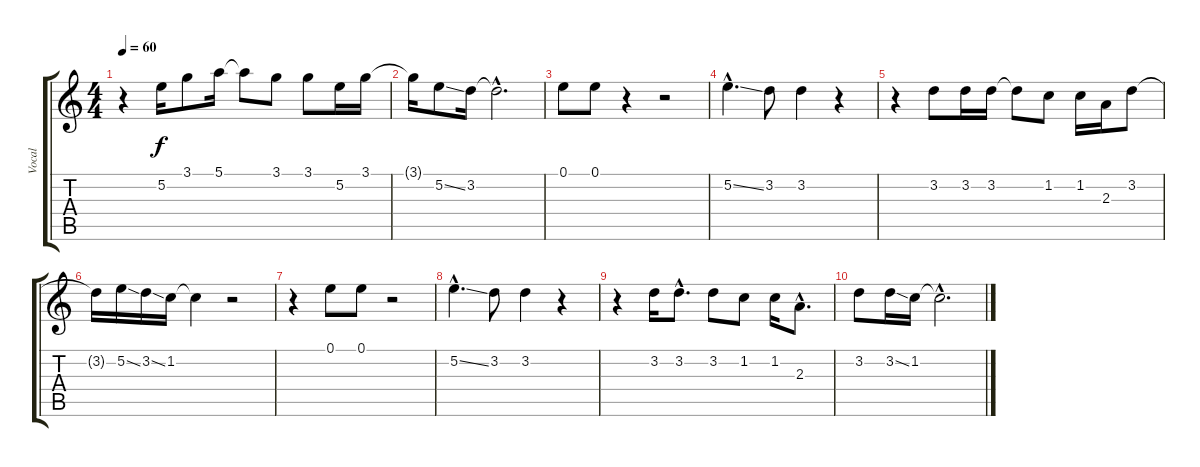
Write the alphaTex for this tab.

\track ("Vocal" "Vocal") {instrument voiceoohs}
\staff {score tabs}
\tuning (E5 B4 G4 D4 A3 E3) {hide}
\ts (4 4)
\tempo 60
\clef g2
\ks c
r.4{dy f} 5.2.16 3.1.8 5.1.16 5.1{t}.8 3.1.8 3.1.8 5.2.16 3.1.16 |
3.1{t}.16 5.2{ss}.8 3.2.16 3.2{hac t}.2{d} |
0.1.8 0.1.8 r.4 r.2 |
5.2{ss hac}.4{d} 3.2.8 3.2.4 r.4 |
r.4 3.2.8 3.2.16 3.2.16 3.2{t}.8 1.2.8 1.2.16 2.3.16 3.2.8 |
3.2{t}.16 5.2{ss}.16 3.2{ss}.16 1.2.16 1.2{t}.4 r.2 |
r.4 0.1.8 0.1.8 r.2 |
5.2{ss hac}.4{d} 3.2.8 3.2.4 r.4 |
r.4 3.2.16 3.2{hac}.8{d} 3.2.8 1.2.8 1.2.16 2.3{hac}.8{d} |
3.2.8 3.2{ss}.16 1.2.16 1.2{hac t}.2{d}
